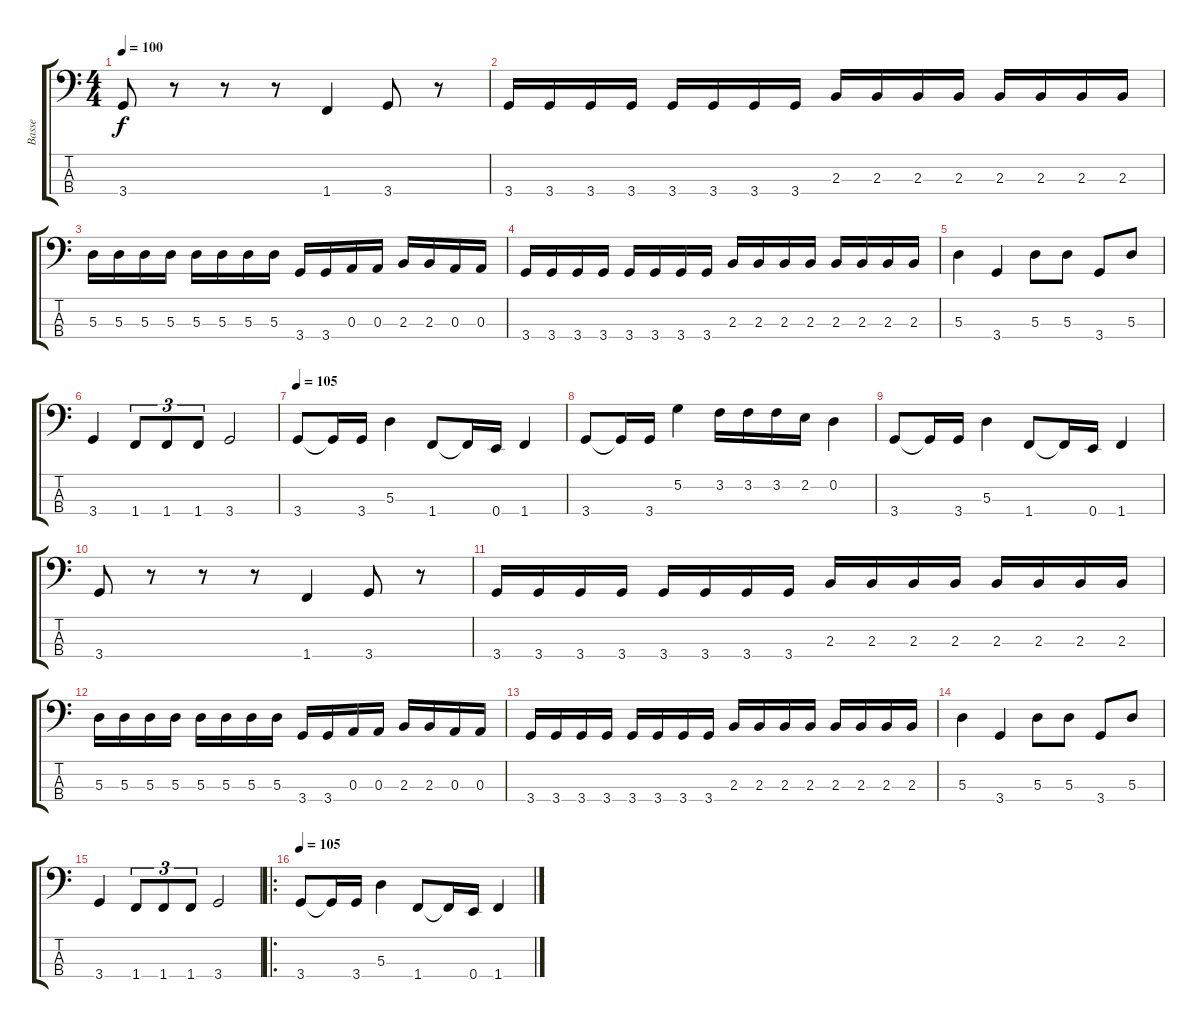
\track ("Basse" "Basse") {instrument electricbasspick}
\staff {score tabs}
\tuning (G2 D2 A1 E1) {hide}
\ts (4 4)
\tempo 100
\clef f4
\ks c
3.4.8{dy f} r.8 r.8 r.8 1.4.4 3.4.8 r.8 |
3.4.16 3.4.16 3.4.16 3.4.16 3.4.16 3.4.16 3.4.16 3.4.16 2.3.16 2.3.16 2.3.16 2.3.16 2.3.16 2.3.16 2.3.16 2.3.16 |
5.3.16 5.3.16 5.3.16 5.3.16 5.3.16 5.3.16 5.3.16 5.3.16 3.4.16 3.4.16 0.3.16 0.3.16 2.3.16 2.3.16 0.3.16 0.3.16 |
3.4.16 3.4.16 3.4.16 3.4.16 3.4.16 3.4.16 3.4.16 3.4.16 2.3.16 2.3.16 2.3.16 2.3.16 2.3.16 2.3.16 2.3.16 2.3.16 |
5.3.4 3.4.4 5.3.8 5.3.8 3.4.8 5.3.8 |
3.4.4 1.4.8{tu (3 2)} 1.4.8{tu (3 2)} 1.4.8{tu (3 2)} 3.4.2 |
\tempo 105
3.4.8 3.4{t}.16 3.4.16 5.3.4 1.4.8 1.4{t}.16 0.4.16 1.4.4 |
3.4.8 3.4{t}.16 3.4.16 5.2.4 3.2.16 3.2.16 3.2.16 2.2.16 0.2.4 |
3.4.8 3.4{t}.16 3.4.16 5.3.4 1.4.8 1.4{t}.16 0.4.16 1.4.4 |
3.4.8 r.8 r.8 r.8 1.4.4 3.4.8 r.8 |
3.4.16 3.4.16 3.4.16 3.4.16 3.4.16 3.4.16 3.4.16 3.4.16 2.3.16 2.3.16 2.3.16 2.3.16 2.3.16 2.3.16 2.3.16 2.3.16 |
5.3.16 5.3.16 5.3.16 5.3.16 5.3.16 5.3.16 5.3.16 5.3.16 3.4.16 3.4.16 0.3.16 0.3.16 2.3.16 2.3.16 0.3.16 0.3.16 |
3.4.16 3.4.16 3.4.16 3.4.16 3.4.16 3.4.16 3.4.16 3.4.16 2.3.16 2.3.16 2.3.16 2.3.16 2.3.16 2.3.16 2.3.16 2.3.16 |
5.3.4 3.4.4 5.3.8 5.3.8 3.4.8 5.3.8 |
3.4.4 1.4.8{tu (3 2)} 1.4.8{tu (3 2)} 1.4.8{tu (3 2)} 3.4.2 |
\ro
\tempo 105
3.4.8 3.4{t}.16 3.4.16 5.3.4 1.4.8 1.4{t}.16 0.4.16 1.4.4
